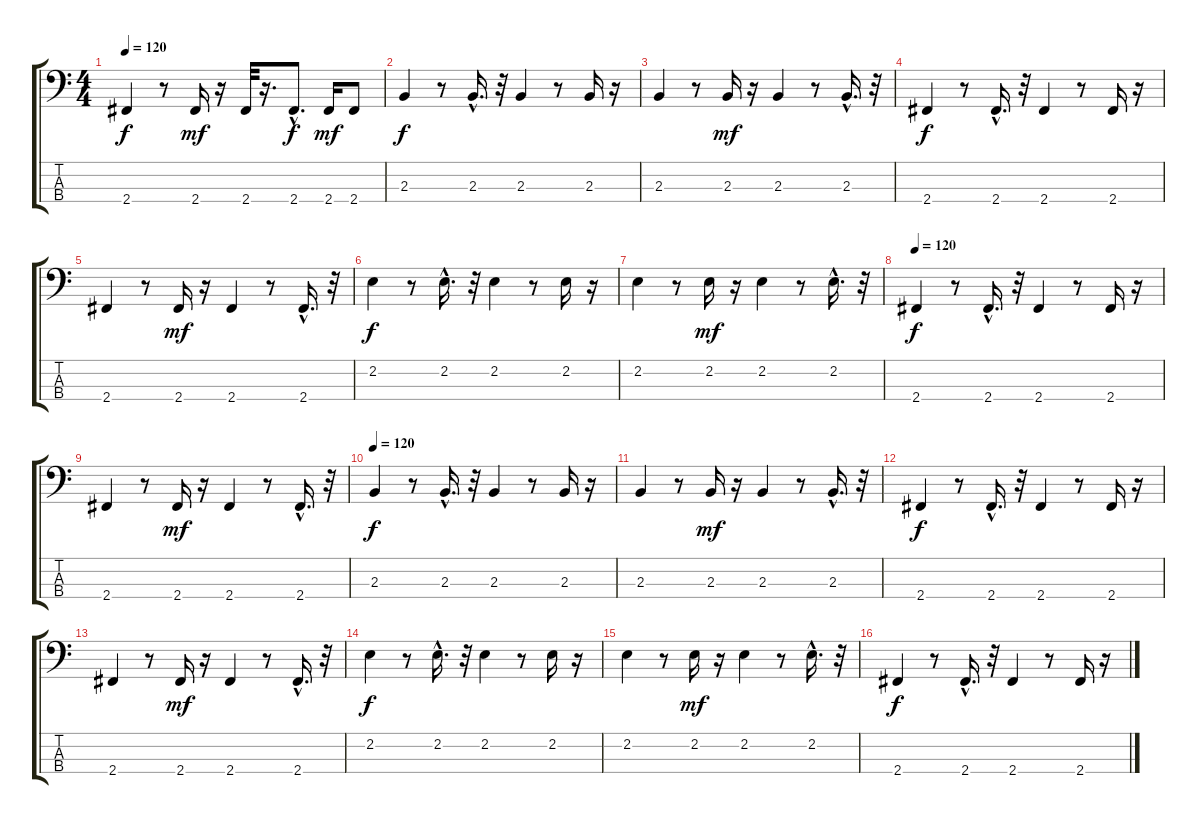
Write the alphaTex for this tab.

\track "" {instrument electricbassfinger}
\staff {score tabs}
\tuning (G2 D2 A1 E1) {hide}
\ts (4 4)
\tempo 120
\clef f4
\ks c
2.4.4{dy f} r.8 2.4.16{dy mf} r.16 2.4.32 r.16{d} 2.4{hac}.8{d dy f} 2.4.16{dy mf} 2.4.8 |
2.3.4{dy f} r.8 2.3{hac}.16{d} r.32 2.3.4 r.8 2.3.16 r.16 |
2.3.4 r.8 2.3.16{dy mf} r.16 2.3.4 r.8 2.3{hac}.16{d} r.32 |
2.4.4{dy f} r.8 2.4{hac}.16{d} r.32 2.4.4 r.8 2.4.16 r.16 |
2.4.4 r.8 2.4.16{dy mf} r.16 2.4.4 r.8 2.4{hac}.16{d} r.32 |
2.2.4{dy f} r.8 2.2{hac}.16{d} r.32 2.2.4 r.8 2.2.16 r.16 |
2.2.4 r.8 2.2.16{dy mf} r.16 2.2.4 r.8 2.2{hac}.16{d} r.32 |
\tempo 120
2.4.4{dy f} r.8 2.4{hac}.16{d} r.32 2.4.4 r.8 2.4.16 r.16 |
2.4.4 r.8 2.4.16{dy mf} r.16 2.4.4 r.8 2.4{hac}.16{d} r.32 |
\tempo 120
2.3.4{dy f} r.8 2.3{hac}.16{d} r.32 2.3.4 r.8 2.3.16 r.16 |
2.3.4 r.8 2.3.16{dy mf} r.16 2.3.4 r.8 2.3{hac}.16{d} r.32 |
2.4.4{dy f} r.8 2.4{hac}.16{d} r.32 2.4.4 r.8 2.4.16 r.16 |
2.4.4 r.8 2.4.16{dy mf} r.16 2.4.4 r.8 2.4{hac}.16{d} r.32 |
2.2.4{dy f} r.8 2.2{hac}.16{d} r.32 2.2.4 r.8 2.2.16 r.16 |
2.2.4 r.8 2.2.16{dy mf} r.16 2.2.4 r.8 2.2{hac}.16{d} r.32 |
2.4.4{dy f} r.8 2.4{hac}.16{d} r.32 2.4.4 r.8 2.4.16 r.16
